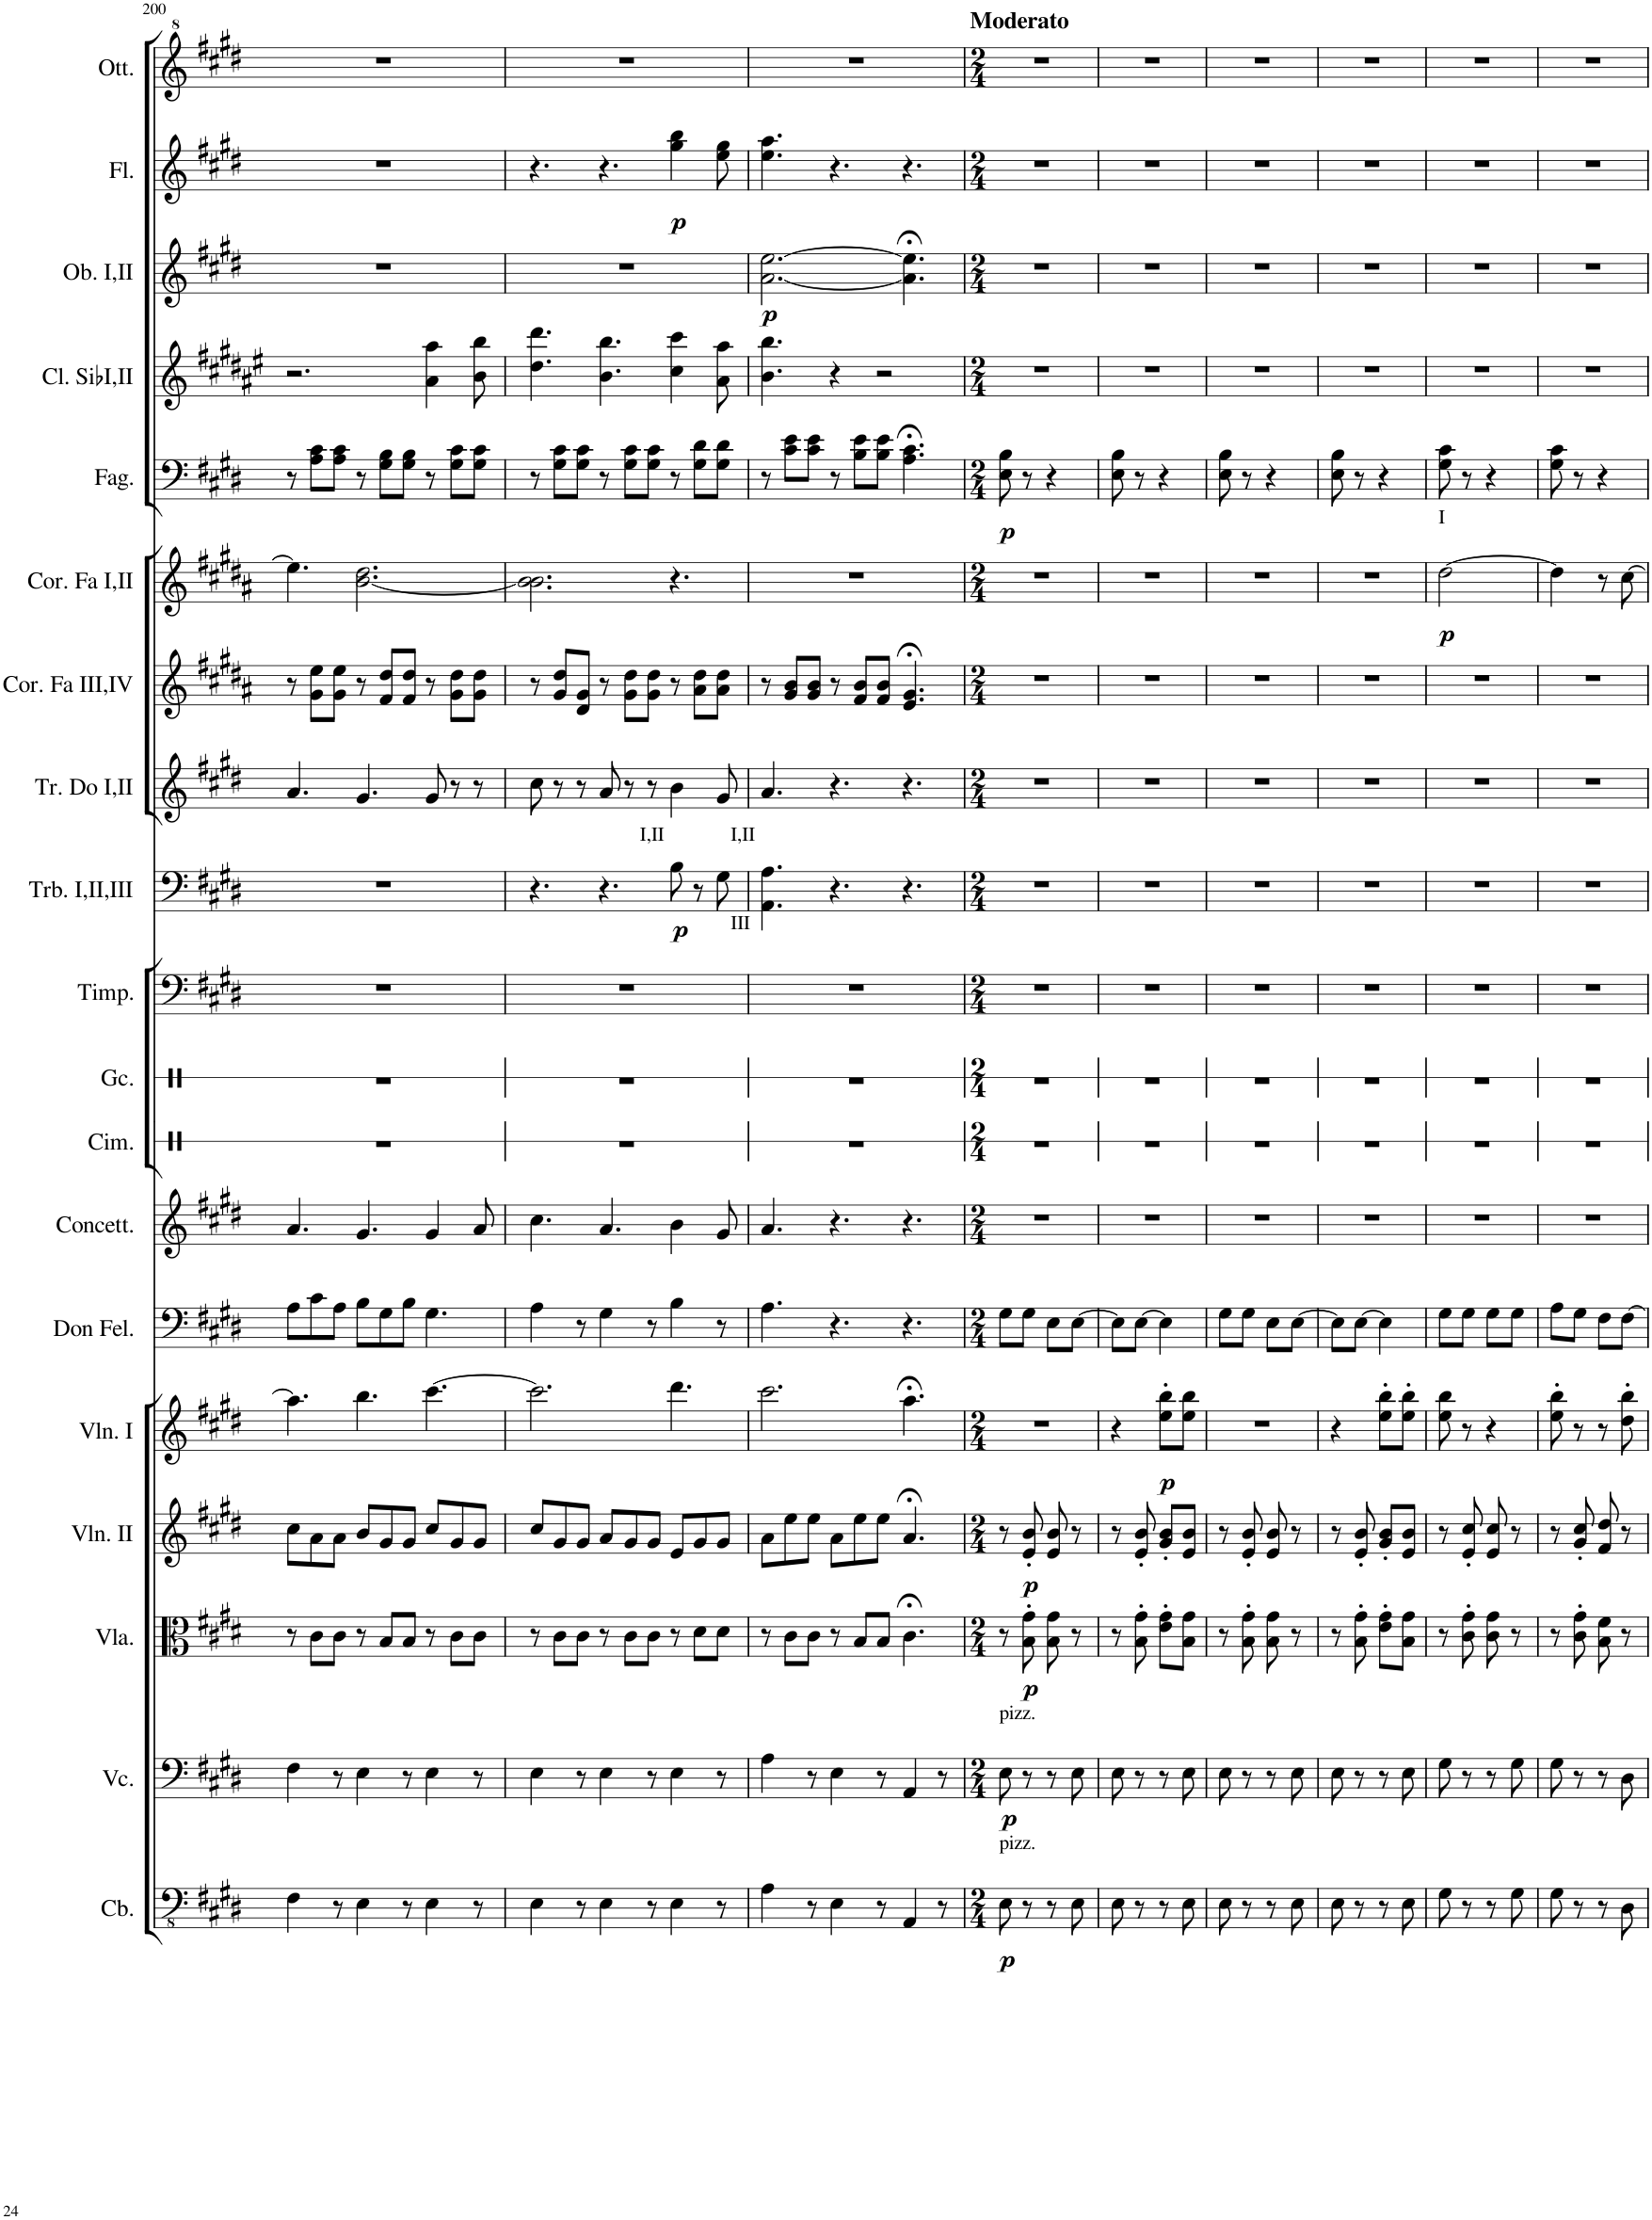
**kern	**dynam	**kern	**dynam	**kern	**dynam	**kern	**dynam	**kern	**dynam	**kern	**kern	**kern	**kern	**kern	**kern	**dynam	**kern	**kern	**kern	**dynam	**kern	**dynam	**kern	**kern	**dynam	**kern	**dynam	**kern
*part19	*part19	*part18	*part18	*part17	*part17	*part16	*part16	*part15	*part15	*part14	*part13	*part12	*part11	*part10	*part9	*part9	*part8	*part7	*part6	*part6	*part5	*part5	*part4	*part3	*part3	*part2	*part2	*part1
*staff19	*staff19	*staff18	*staff18	*staff17	*staff17	*staff16	*staff16	*staff15	*staff15	*staff14	*staff13	*staff12	*staff11	*staff10	*staff9	*staff9	*staff8	*staff7	*staff6	*staff6	*staff5	*staff5	*staff4	*staff3	*staff3	*staff2	*staff2	*staff1
*I"Contrabbasso	*	*I"Violoncello	*	*I"Viola	*	*I"Violino II	*	*I"Violino I	*	*I"Don Felice	*I"Concettina	*I"Cimbali	*I"Grancassa	*I"Timpani	*I"Trombone I,II,III	*	*I"Tromba in Do I,II	*I"Corno in Fa III,IV	*I"Corno in Fa I,II	*	*I"Fagotto I,II	*	*I"Clarinetto in Sib I,II	*I"Oboe I,II	*	*I"Flauto	*	*I"Ottavino
*I'Cb.	*	*I'Vc.	*	*I'Vla.	*	*I'Vln. II	*	*I'Vln. I	*	*I'Don Fel.	*I'Concett.	*I'Cim.	*I'Gc.	*I'Timp.	*I'Trb. I,II,III	*	*I'Tr. Do I,II	*I'Cor. Fa III,IV	*I'Cor. Fa I,II	*	*I'Fag.	*	*I'Cl. SibI,II	*I'Ob. I,II	*	*I'Fl.	*	*I'Ott.
!!LO:PB:g=z
*clefFv4	*	*clefF4	*	*clefC3	*	*clefG2	*	*clefG2	*	*clefF4	*clefG2	*clefX	*clefX	*clefF4	*clefF4	*	*clefG2	*clefG2	*clefG2	*	*clefF4	*	*clefG2	*clefG2	*	*clefG2	*	*clefG^2
*	*	*	*	*	*	*	*	*	*	*	*	*	*	*	*	*	*	*Trd4c7	*Trd4c7	*	*	*	*Trd1c2	*	*	*	*	*Trd-7c-12
*k[f#c#g#d#]	*	*k[f#c#g#d#]	*	*k[f#c#g#d#]	*	*k[f#c#g#d#]	*	*k[f#c#g#d#]	*	*k[f#c#g#d#]	*k[f#c#g#d#]	*k[]	*k[]	*k[f#c#g#d#]	*k[f#c#g#d#]	*	*k[f#c#g#d#]	*k[f#c#g#d#a#]	*k[f#c#g#d#a#]	*	*k[f#c#g#d#]	*	*k[f#c#g#d#a#e#]	*k[f#c#g#d#]	*	*k[f#c#g#d#]	*	*k[f#c#g#d#]
*M9/8	*	*M9/8	*	*M9/8	*	*M9/8	*	*M9/8	*	*M9/8	*M9/8	*M9/8	*M9/8	*M9/8	*M9/8	*	*M9/8	*M9/8	*M9/8	*	*M9/8	*	*M9/8	*M9/8	*	*M9/8	*	*M9/8
=200	=200	=200	=200	=200	=200	=200	=200	=200	=200	=200	=200	=200	=200	=200	=200	=200	=200	=200	=200	=200	=200	=200	=200	=200	=200	=200	=200	=200
4FF#\	.	4F#\	.	8r	.	8cc#\L	.	4.aa\]	.	8A\L	4.a/	8%9r	8%9r	8%9r	8%9r	.	4.a/	8r	4.ee\]	.	8r	.	2.r	8%9r	.	8%9r	.	8%9r
.	.	.	.	8c#\L	.	8a\	.	.	.	8c#\	.	.	.	.	.	.	.	8g#\ 8ee\L	.	.	8A\ 8c#\L	.	.	.	.	.	.	.
8r	.	8r	.	8c#\J	.	8a\J	.	.	.	8A\J	.	.	.	.	.	.	.	8g#\ 8ee\J	.	.	8A\ 8c#\J	.	.	.	.	.	.	.
4EE\	.	4E\	.	8r	.	8b/L	.	4.bb\	.	8B\L	4.g#/	.	.	.	.	.	4.g#/	8r	[2.b\ 2.dd#\	.	8r	.	.	.	.	.	.	.
.	.	.	.	8B/L	.	8g#/	.	.	.	8G#\	.	.	.	.	.	.	.	8f#/ 8dd#/L	.	.	8G#\ 8B\L	.	.	.	.	.	.	.
8r	.	8r	.	8B/J	.	8g#/J	.	.	.	8B\J	.	.	.	.	.	.	.	8f#/ 8dd#/J	.	.	8G#\ 8B\J	.	.	.	.	.	.	.
4EE\	.	4E\	.	8r	.	8cc#/L	.	[4.ccc#\	.	4.G#\	4g#/	.	.	.	.	.	8g#/	8r	.	.	8r	.	4a#\ 4aa#\	.	.	.	.	.
.	.	.	.	8c#\L	.	8g#/	.	.	.	.	.	.	.	.	.	.	8r	8g#\ 8dd#\L	.	.	8G#\ 8c#\L	.	.	.	.	.	.	.
8r	.	8r	.	8c#\J	.	8g#/J	.	.	.	.	8a/	.	.	.	.	.	8r	8g#\ 8dd#\J	.	.	8G#\ 8c#\J	.	8b\ 8bb\	.	.	.	.	.
=201	=201	=201	=201	=201	=201	=201	=201	=201	=201	=201	=201	=201	=201	=201	=201	=201	=201	=201	=201	=201	=201	=201	=201	=201	=201	=201	=201	=201
4EE\	.	4E\	.	8r	.	8cc#/L	.	2.ccc#\]	.	4A\	4.cc#\	8%9r	8%9r	8%9r	4.r	.	8cc#\	8r	2.b\] 2.b\	.	8r	.	4.dd#\ 4.ddd#\	8%9r	.	4.r	.	8%9r
.	.	.	.	8c#\L	.	8g#/	.	.	.	.	.	.	.	.	.	.	8r	8g#/ 8dd#/L	.	.	8G#\ 8c#\L	.	.	.	.	.	.	.
8r	.	8r	.	8c#\J	.	8g#/J	.	.	.	8r	.	.	.	.	.	.	8r	8d#/ 8g#/J	.	.	8G#\ 8c#\J	.	.	.	.	.	.	.
4EE\	.	4E\	.	8r	.	8a/L	.	.	.	4G#\	4.a/	.	.	.	4.r	.	8a/	8r	.	.	8r	.	4.b\ 4.bb\	.	.	4.r	.	.
.	.	.	.	8c#\L	.	8g#/	.	.	.	.	.	.	.	.	.	.	8r	8g#\ 8dd#\L	.	.	8G#\ 8c#\L	.	.	.	.	.	.	.
8r	.	8r	.	8c#\J	.	8g#/J	.	.	.	8r	.	.	.	.	.	.	8r	8g#\ 8dd#\J	.	.	8G#\ 8c#\J	.	.	.	.	.	.	.
!	!	!	!	!	!	!	!	!	!	!	!	!	!	!	!LO:TX:a:t=I,II	!	!	!	!	!	!	!	!	!	!	!	!	!
!	!	!	!	!	!	!	!	!	!	!	!	!	!	!	!	!LO:DY:b	!	!	!	!	!	!	!	!	!	!	!LO:DY:b	!
4EE\	.	4E\	.	8r	.	8e/L	.	4.ddd#\	.	4B\	4b\	.	.	.	8B\	p	4b\	8r	4.r	.	8r	.	4cc#\ 4ccc#\	.	.	4gg#\ 4bb\	p	.
.	.	.	.	8d#\L	.	8g#/	.	.	.	.	.	.	.	.	8r	.	.	8a#\ 8dd#\L	.	.	8G#\ 8d#\L	.	.	.	.	.	.	.
8r	.	8r	.	8d#\J	.	8g#/J	.	.	.	8r	8g#/	.	.	.	8G#\	.	8g#/	8a#\ 8dd#\J	.	.	8G#\ 8d#\J	.	8a#\ 8aa#\	.	.	8ee\ 8gg#\	.	.
=202	=202	=202	=202	=202	=202	=202	=202	=202	=202	=202	=202	=202	=202	=202	=202	=202	=202	=202	=202	=202	=202	=202	=202	=202	=202	=202	=202	=202
!	!	!	!	!	!	!	!	!	!	!	!	!	!	!	!LO:TX:b:t=III	!	!	!	!	!	!	!	!	!	!	!	!	!
!	!	!	!	!	!	!	!	!	!	!	!	!	!	!	!LO:TX:a:t=I,II	!	!	!	!	!	!	!	!	!	!	!	!	!
!	!	!	!	!	!	!	!	!	!	!	!	!	!	!	!	!	!	!	!	!	!	!	!	!	!LO:DY:b	!	!	!
4AA\	.	4A\	.	8r	.	8a\L	.	2.ccc#\	.	4.A\	4.a/	8%9r	8%9r	8%9r	4.AA\ 4.A\	.	4.a/	8r	8%9r	.	8r	.	4.b\ 4.bb\	[2.a\ [2.ee\	p	4.ee\ 4.aa\	.	8%9r
.	.	.	.	8c#\L	.	8ee\	.	.	.	.	.	.	.	.	.	.	.	8g#/ 8b/L	.	.	8c#\ 8e\L	.	.	.	.	.	.	.
8r	.	8r	.	8c#\J	.	8ee\J	.	.	.	.	.	.	.	.	.	.	.	8g#/ 8b/J	.	.	8c#\ 8e\J	.	.	.	.	.	.	.
4EE\	.	4E\	.	8r	.	8a\L	.	.	.	4.r	4.r	.	.	.	4.r	.	4.r	8r	.	.	8r	.	4r	.	.	4.r	.	.
.	.	.	.	8B/L	.	8ee\	.	.	.	.	.	.	.	.	.	.	.	8f#/ 8b/L	.	.	8B\ 8e\L	.	.	.	.	.	.	.
8r	.	8r	.	8B/J	.	8ee\J	.	.	.	.	.	.	.	.	.	.	.	8f#/ 8b/J	.	.	8B\ 8e\J	.	2r	.	.	.	.	.
4AAA/	.	4AA/	.	4.c#;<\	.	4.a;</	.	4.aa;<\	.	4.r	4.r	.	.	.	4.r	.	4.r	4.e/;< 4.g#/;<	.	.	4.A\;< 4.c#\;<	.	.	4.a\];< 4.ee\];<	.	4.r	.	.
8r	.	8r	.	.	.	.	.	.	.	.	.	.	.	.	.	.	.	.	.	.	.	.	.	.	.	.	.	.
=203	=203	=203	=203	=203	=203	=203	=203	=203	=203	=203	=203	=203	=203	=203	=203	=203	=203	=203	=203	=203	=203	=203	=203	=203	=203	=203	=203	=203
*M2/4	*	*M2/4	*	*M2/4	*	*M2/4	*	*M2/4	*	*M2/4	*M2/4	*M2/4	*M2/4	*M2/4	*M2/4	*	*M2/4	*M2/4	*M2/4	*	*M2/4	*	*M2/4	*M2/4	*	*M2/4	*	*M2/4
!	!	!	!	!	!	!	!	!	!	!	!	!	!	!	!	!	!	!	!	!	!	!	!	!	!	!	!	!LO:TX:a:B:t=Moderato
!	!	!LO:TX:a:t=pizz.	!	!	!	!	!	!	!	!	!	!	!	!	!	!	!	!	!	!	!	!	!	!	!	!	!	!
!LO:TX:a:t=pizz.	!	!	!	!	!	!	!	!	!	!	!	!	!	!	!	!	!	!	!	!	!	!	!	!	!	!	!	!
!	!LO:DY:b	!	!LO:DY:b	!	!	!	!	!	!	!	!	!	!	!	!	!	!	!	!	!	!	!LO:DY:b	!	!	!	!	!	!
8EE\	p	8E\	p	8r	.	8r	.	2r	.	8G#\L	2r	2r	2r	2r	2r	.	2r	2r	2r	.	8E\ 8B\	p	2r	2r	.	2r	.	2r
!	!	!	!	!	!LO:DY:b	!	!LO:DY:b	!	!	!	!	!	!	!	!	!	!	!	!	!	!	!	!	!	!	!	!	!
8r	.	8r	.	8B\' 8g#\'	p	8e/' 8b/'	p	.	.	8G#\J	.	.	.	.	.	.	.	.	.	.	8r	.	.	.	.	.	.	.
8r	.	8r	.	8B\ 8g#\	.	8e/ 8b/	.	.	.	8E\L	.	.	.	.	.	.	.	.	.	.	4r	.	.	.	.	.	.	.
8EE\	.	8E\	.	8r	.	8r	.	.	.	[8E\J	.	.	.	.	.	.	.	.	.	.	.	.	.	.	.	.	.	.
=204	=204	=204	=204	=204	=204	=204	=204	=204	=204	=204	=204	=204	=204	=204	=204	=204	=204	=204	=204	=204	=204	=204	=204	=204	=204	=204	=204	=204
8EE\	.	8E\	.	8r	.	8r	.	4r	.	8E\L]	2r	2r	2r	2r	2r	.	2r	2r	2r	.	8E\ 8B\	.	2r	2r	.	2r	.	2r
8r	.	8r	.	8B\' 8g#\'	.	8e/' 8b/'	.	.	.	[8E\J	.	.	.	.	.	.	.	.	.	.	8r	.	.	.	.	.	.	.
!	!	!	!	!	!	!	!	!	!LO:DY:b	!	!	!	!	!	!	!	!	!	!	!	!	!	!	!	!	!	!	!
8r	.	8r	.	8e\' 8g#\'L	.	8g#/' 8b/'L	.	8ee\' 8bb\'L	p	4E\]	.	.	.	.	.	.	.	.	.	.	4r	.	.	.	.	.	.	.
8EE\	.	8E\	.	8B\ 8g#\J	.	8e/ 8b/J	.	8ee\ 8bb\J	.	.	.	.	.	.	.	.	.	.	.	.	.	.	.	.	.	.	.	.
=205	=205	=205	=205	=205	=205	=205	=205	=205	=205	=205	=205	=205	=205	=205	=205	=205	=205	=205	=205	=205	=205	=205	=205	=205	=205	=205	=205	=205
8EE\	.	8E\	.	8r	.	8r	.	2r	.	8G#\L	2r	2r	2r	2r	2r	.	2r	2r	2r	.	8E\ 8B\	.	2r	2r	.	2r	.	2r
8r	.	8r	.	8B\' 8g#\'	.	8e/' 8b/'	.	.	.	8G#\J	.	.	.	.	.	.	.	.	.	.	8r	.	.	.	.	.	.	.
8r	.	8r	.	8B\ 8g#\	.	8e/ 8b/	.	.	.	8E\L	.	.	.	.	.	.	.	.	.	.	4r	.	.	.	.	.	.	.
8EE\	.	8E\	.	8r	.	8r	.	.	.	[8E\J	.	.	.	.	.	.	.	.	.	.	.	.	.	.	.	.	.	.
=206	=206	=206	=206	=206	=206	=206	=206	=206	=206	=206	=206	=206	=206	=206	=206	=206	=206	=206	=206	=206	=206	=206	=206	=206	=206	=206	=206	=206
8EE\	.	8E\	.	8r	.	8r	.	4r	.	8E\L]	2r	2r	2r	2r	2r	.	2r	2r	2r	.	8E\ 8B\	.	2r	2r	.	2r	.	2r
8r	.	8r	.	8B\' 8g#\'	.	8e/' 8b/'	.	.	.	[8E\J	.	.	.	.	.	.	.	.	.	.	8r	.	.	.	.	.	.	.
8r	.	8r	.	8e\' 8g#\'L	.	8g#/' 8b/'L	.	8ee\' 8bb\'L	.	4E\]	.	.	.	.	.	.	.	.	.	.	4r	.	.	.	.	.	.	.
8EE\	.	8E\	.	8B\ 8g#\J	.	8e/ 8b/J	.	8ee\' 8bb\'J	.	.	.	.	.	.	.	.	.	.	.	.	.	.	.	.	.	.	.	.
=207	=207	=207	=207	=207	=207	=207	=207	=207	=207	=207	=207	=207	=207	=207	=207	=207	=207	=207	=207	=207	=207	=207	=207	=207	=207	=207	=207	=207
!	!	!	!	!	!	!	!	!	!	!	!	!	!	!	!	!	!	!	!LO:TX:a:t=I	!	!	!	!	!	!	!	!	!
!	!	!	!	!	!	!	!	!	!	!	!	!	!	!	!	!	!	!	!	!LO:DY:b	!	!	!	!	!	!	!	!
8GG#\	.	8G#\	.	8r	.	8r	.	8ee\ 8bb\	.	8G#\L	2r	2r	2r	2r	2r	.	2r	2r	[2dd#\	p	8G#\ 8c#\	.	2r	2r	.	2r	.	2r
8r	.	8r	.	8c#\' 8g#\'	.	8e/' 8cc#/'	.	8r	.	8G#\J	.	.	.	.	.	.	.	.	.	.	8r	.	.	.	.	.	.	.
8r	.	8r	.	8c#\ 8g#\	.	8e/ 8cc#/	.	4r	.	8G#\L	.	.	.	.	.	.	.	.	.	.	4r	.	.	.	.	.	.	.
8GG#\	.	8G#\	.	8r	.	8r	.	.	.	8G#\J	.	.	.	.	.	.	.	.	.	.	.	.	.	.	.	.	.	.
=208	=208	=208	=208	=208	=208	=208	=208	=208	=208	=208	=208	=208	=208	=208	=208	=208	=208	=208	=208	=208	=208	=208	=208	=208	=208	=208	=208	=208
8GG#\	.	8G#\	.	8r	.	8r	.	8ee\' 8bb\'	.	8A\L	2r	2r	2r	2r	2r	.	2r	2r	4dd#\]	.	8G#\ 8c#\	.	2r	2r	.	2r	.	2r
8r	.	8r	.	8c#\' 8g#\'	.	8g#/' 8cc#/'	.	8r	.	8G#\J	.	.	.	.	.	.	.	.	.	.	8r	.	.	.	.	.	.	.
8r	.	8r	.	8B\ 8f#\	.	8f#/ 8dd#/	.	8r	.	8F#\L	.	.	.	.	.	.	.	.	8r	.	4r	.	.	.	.	.	.	.
8DD#\	.	8D#\	.	8r	.	8r	.	8dd#\' 8bb\'	.	[8F#\J	.	.	.	.	.	.	.	.	[8cc#\	.	.	.	.	.	.	.	.	.
=	=	=	=	=	=	=	=	=	=	=	=	=	=	=	=	=	=	=	=	=	=	=	=	=	=	=	=	=
*-	*-	*-	*-	*-	*-	*-	*-	*-	*-	*-	*-	*-	*-	*-	*-	*-	*-	*-	*-	*-	*-	*-	*-	*-	*-	*-	*-	*-
